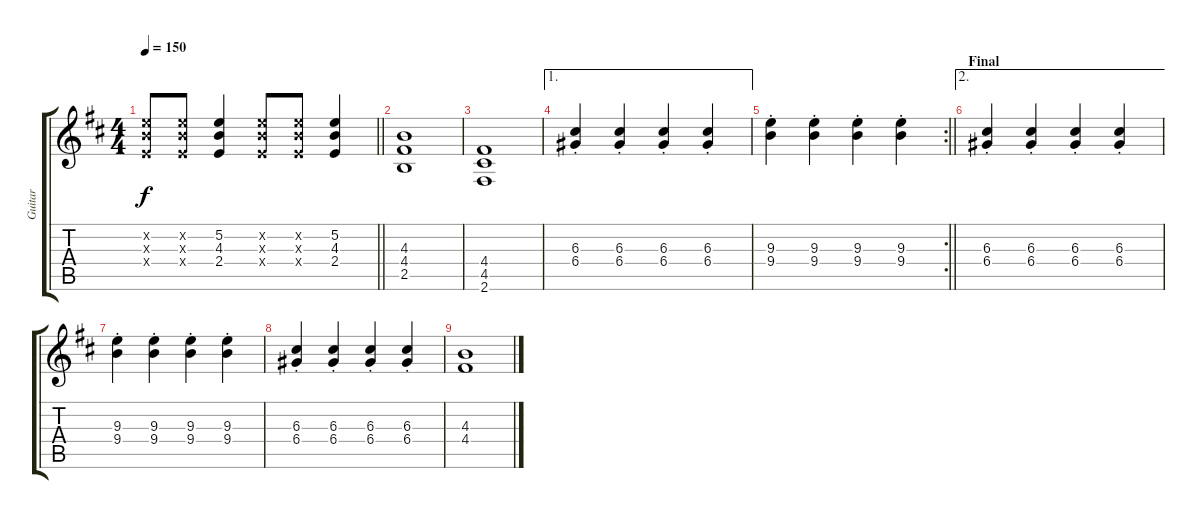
\track ("Guitar" "Guitar") {instrument overdrivenguitar}
\staff {score tabs}
\tuning (E4 B3 G3 D3 A2 E2) {hide}
\ts (4 4)
\tempo 150
\clef g2
\barLineRight lightlight
\ks bminor
(5.2{x} 4.3{x} 2.4{x}).8{dy f} (5.2{x} 4.3{x} 2.4{x}).8 (5.2 4.3 2.4).4 (5.2{x} 4.3{x} 2.4{x}).8 (5.2{x} 4.3{x} 2.4{x}).8 (5.2 4.3 2.4).4 |
(4.3 4.4 2.5).1 |
(4.4 4.5 2.6).1 |
\ae 1
(6.3{st} 6.4{st}).4 (6.3{st} 6.4{st}).4 (6.3{st} 6.4{st}).4 (6.3{st} 6.4{st}).4 |
\rc 2
\barLineRight lightlight
(9.3{st} 9.4{st}).4 (9.3{st} 9.4{st}).4 (9.3{st} 9.4{st}).4 (9.3{st} 9.4{st}).4 |
\ae 2
\section ("" "Final")
(6.3{st} 6.4{st}).4 (6.3{st} 6.4{st}).4 (6.3{st} 6.4{st}).4 (6.3{st} 6.4{st}).4 |
(9.3{st} 9.4{st}).4 (9.3{st} 9.4{st}).4 (9.3{st} 9.4{st}).4 (9.3{st} 9.4{st}).4 |
(6.3{st} 6.4{st}).4 (6.3{st} 6.4{st}).4 (6.3{st} 6.4{st}).4 (6.3{st} 6.4{st}).4 |
(4.3 4.4).1
